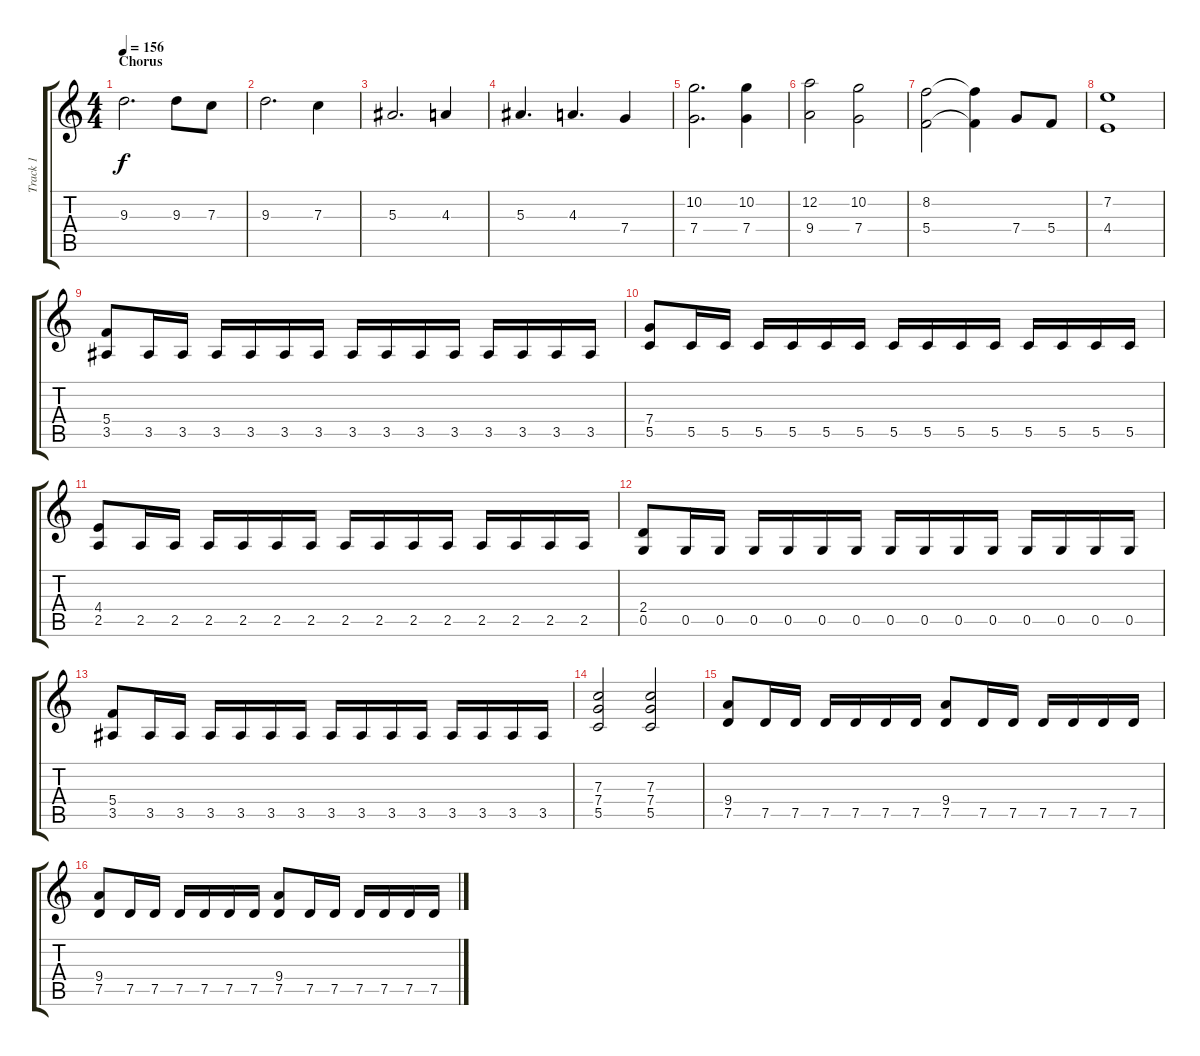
\track ("Track 1" "Track 1") {instrument distortionguitar}
\staff {score tabs}
\tuning (D4 A3 F3 C3 G2 D2) {hide}
\ts (4 4)
\section ("" "Chorus")
\tempo 156
\clef g2
\ks c
9.3.2{d dy f} 9.3.8 7.3.8 |
9.3.2{d} 7.3.4 |
5.3.2{d} 4.3.4 |
5.3.4{d} 4.3.4{d} 7.4.4 |
(10.2 7.4).2{d} (10.2 7.4).4 |
(12.2 9.4).2 (10.2 7.4).2 |
(8.2 5.4).2 (8.2{t} 5.4{t}).4 7.4.8 5.4.8 |
(7.2 4.4).1 |
(5.4 3.5).8 3.5.16 3.5.16 3.5.16 3.5.16 3.5.16 3.5.16 3.5.16 3.5.16 3.5.16 3.5.16 3.5.16 3.5.16 3.5.16 3.5.16 |
(7.4 5.5).8 5.5.16 5.5.16 5.5.16 5.5.16 5.5.16 5.5.16 5.5.16 5.5.16 5.5.16 5.5.16 5.5.16 5.5.16 5.5.16 5.5.16 |
(4.4 2.5).8 2.5.16 2.5.16 2.5.16 2.5.16 2.5.16 2.5.16 2.5.16 2.5.16 2.5.16 2.5.16 2.5.16 2.5.16 2.5.16 2.5.16 |
(2.4 0.5).8 0.5.16 0.5.16 0.5.16 0.5.16 0.5.16 0.5.16 0.5.16 0.5.16 0.5.16 0.5.16 0.5.16 0.5.16 0.5.16 0.5.16 |
(5.4 3.5).8 3.5.16 3.5.16 3.5.16 3.5.16 3.5.16 3.5.16 3.5.16 3.5.16 3.5.16 3.5.16 3.5.16 3.5.16 3.5.16 3.5.16 |
(7.3 7.4 5.5).2 (7.3 7.4 5.5).2 |
(9.4 7.5).8 7.5.16 7.5.16 7.5.16 7.5.16 7.5.16 7.5.16 (9.4 7.5).8 7.5.16 7.5.16 7.5.16 7.5.16 7.5.16 7.5.16 |
(9.4 7.5).8 7.5.16 7.5.16 7.5.16 7.5.16 7.5.16 7.5.16 (9.4 7.5).8 7.5.16 7.5.16 7.5.16 7.5.16 7.5.16 7.5.16
